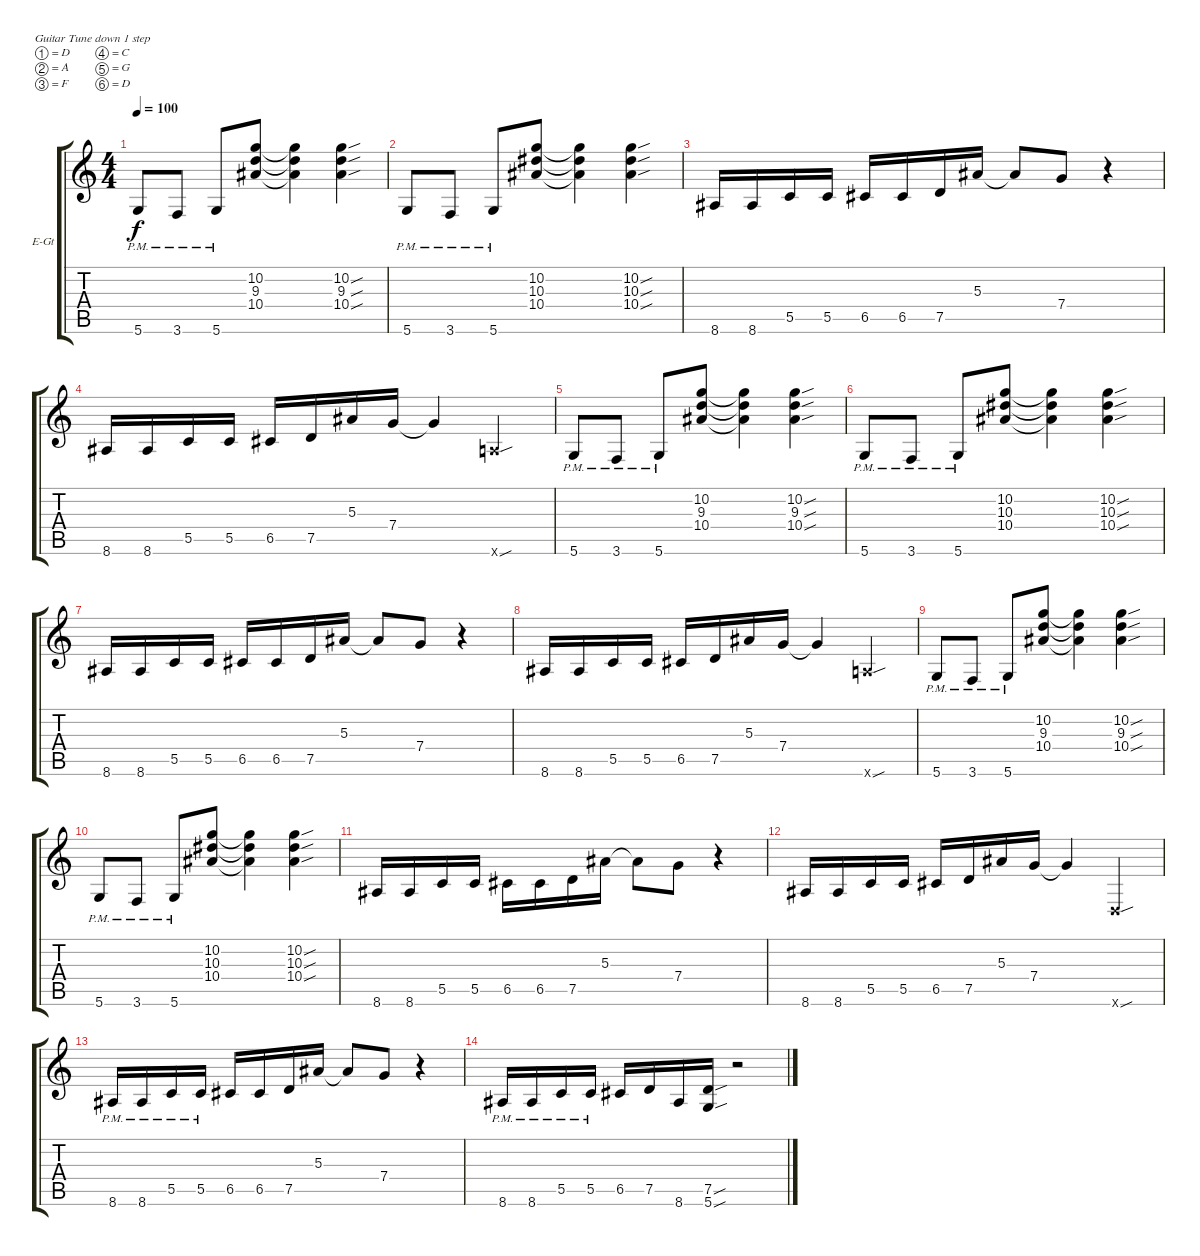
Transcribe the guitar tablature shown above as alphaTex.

\defaultSystemsLayout 4
\bracketExtendMode groupsimilarinstruments
\firstSystemTrackNameOrientation horizontal
\otherSystemsTrackNameOrientation horizontal
\track ("Guitar 2" "E-Gt") {instrument distortionguitar}
\staff {score tabs}
\tuning (D4 A3 F3 C3 G2 D2)
\ts (4 4)
\tempo 100
\clef g2
\scale
1.03909
\ks c
5.6{pm}.8{dy f} 3.6{pm}.8 5.6{pm}.8 (10.2 9.3 10.4).8 (10.2{t} 9.3{t} 10.4{t}).4 (10.2{sou} 9.3{sou} 10.4{sou}).4 |
\scale
0.960908 5.6{pm}.8 3.6{pm}.8 5.6{pm}.8 (10.2 10.3 10.4).8 (10.2{t} 10.3{t} 10.4{t}).4 (10.2{sou} 10.3{sou} 10.4{sou}).4 |
\scale
1.03909 8.6.16 8.6.16 5.5.16 5.5.16 6.5.16 6.5.16 7.5.16 5.3.16 5.3{t}.8 7.4.8 r.4 |
\scale
0.960908 8.6.16 8.6.16 5.5.16 5.5.16 6.5.16 7.5.16 5.3.16 7.4.16 7.4{t}.4 7.6{sou x}.4 |
\scale
1.03909 5.6{pm}.8 3.6{pm}.8 5.6{pm}.8 (10.2 9.3 10.4).8 (10.2{t} 9.3{t} 10.4{t}).4 (10.2{sou} 9.3{sou} 10.4{sou}).4 |
\scale
0.960908 5.6{pm}.8 3.6{pm}.8 5.6{pm}.8 (10.2 10.3 10.4).8 (10.2{t} 10.3{t} 10.4{t}).4 (10.2{sou} 10.3{sou} 10.4{sou}).4 |
\scale
1.03909 8.6.16 8.6.16 5.5.16 5.5.16 6.5.16 6.5.16 7.5.16 5.3.16 5.3{t}.8 7.4.8 r.4 |
\scale
0.960908 8.6.16 8.6.16 5.5.16 5.5.16 6.5.16 7.5.16 5.3.16 7.4.16 7.4{t}.4 7.6{sou x}.4 |
\scale
1.03909 5.6{pm}.8 3.6{pm}.8 5.6{pm}.8 (10.2 9.3 10.4).8 (10.2{t} 9.3{t} 10.4{t}).4 (10.2{sou} 9.3{sou} 10.4{sou}).4 |
\scale
0.960908 5.6{pm}.8 3.6{pm}.8 5.6{pm}.8 (10.2 10.3 10.4).8 (10.2{t} 10.3{t} 10.4{t}).4 (10.2{sou} 10.3{sou} 10.4{sou}).4 |
\scale
1.03909 8.6.16 8.6.16 5.5.16 5.5.16 6.5.16 6.5.16 7.5.16 5.3.16 5.3{t}.8{beam invert} 7.4.8 r.4 |
\scale
0.960908 8.6.16 8.6.16 5.5.16 5.5.16 6.5.16 7.5.16 5.3.16 7.4.16 7.4{t}.4 0.6{sou x}.4 |
\scale
1.03909 8.6{pm}.16 8.6{pm}.16 5.5{pm}.16 5.5{pm}.16 6.5.16 6.5.16 7.5.16 5.3.16 5.3{t}.8 7.4.8 r.4 |
\scale
0.960908 8.6{pm}.16 8.6{pm}.16 5.5{pm}.16 5.5{pm}.16 6.5.16 7.5.16 8.6.16 (5.6{sou} 7.5{sou}).16 r.2
